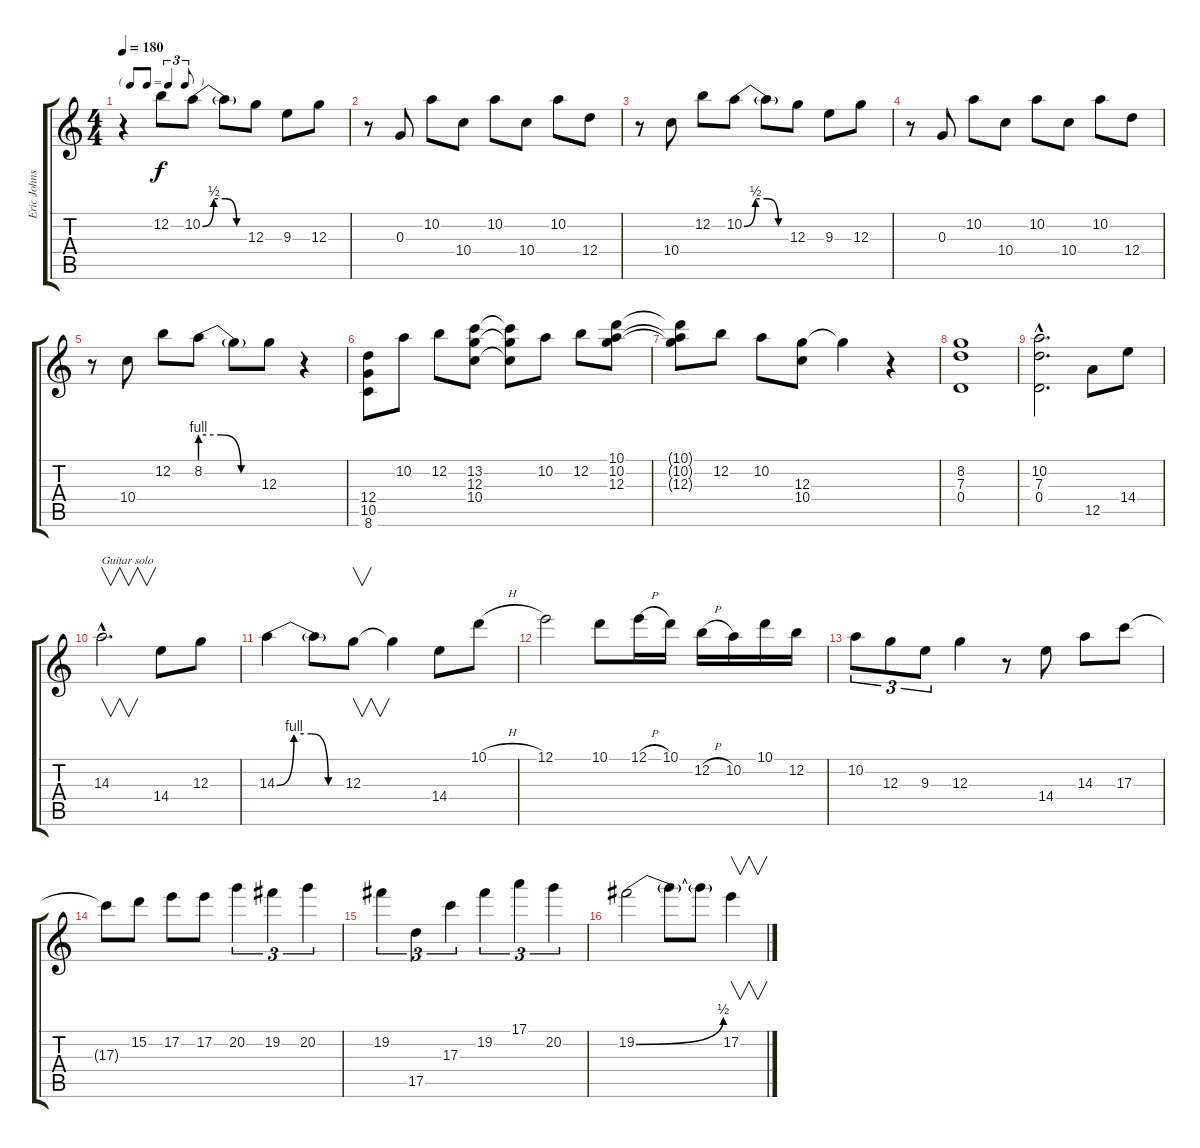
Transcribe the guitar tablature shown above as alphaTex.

\track ("Eric Johnson" "Eric Johns") {instrument distortionguitar}
\staff {score tabs}
\tuning (E4 B3 G3 D3 A2 E2) {hide}
\ts (4 4)
\tf triplet8th
\tempo 180
\clef g2
\ks c
r.4{dy f} 12.2.8 10.2{be (custom 0 0 15 2 30 2 45 0 60 0)}.8 10.2{t}.8 12.3.8 9.3.8 12.3.8 |
r.8 0.3.8 10.2.8 10.4.8 10.2.8 10.4.8 10.2.8 12.4.8 |
r.8 10.4.8 12.2.8 10.2{be (custom 0 0 15 2 30 2 45 0 60 0)}.8 10.2{t}.8 12.3.8 9.3.8 12.3.8 |
r.8 0.3.8 10.2.8 10.4.8 10.2.8 10.4.8 10.2.8 12.4.8 |
r.8 10.4.8 12.2.8 8.2{be (custom 0 4 20 4 40 0 60 0)}.8 8.2{t}.8 12.3.8 r.4 |
(12.4 10.5 8.6).8 10.2.8 12.2.8 (13.2 12.3 10.4).8 (13.2{t} 12.3{t} 10.4{t}).8 10.2.8 12.2.8 (10.1 10.2 12.3).8 |
(10.1{t} 10.2{t} 12.3{t}).8 12.2.8 10.2.8 (12.3 10.4).8 12.3{t}.4 r.4 |
(8.2 7.3 0.4).1 |
(10.2{hac} 7.3{hac} 0.4{hac}).2{d} 12.5.8 14.4.8 |
14.3{hac}.2{v d txt "Guitar solo"} 14.4.8 12.3.8 |
14.3{be (custom 0 0 15 4 30 4 45 0 60 0)}.4 14.3{t}.8 12.3.8{v} 12.3{t}.4 14.4.8 10.1{h}.8 |
12.1.2 10.1.8 12.1{h}.16 10.1.16 12.2{h}.16 10.2.16 10.1.16 12.2.16 |
10.2.8{tu (3 2)} 12.3.8{tu (3 2)} 9.3.8{tu (3 2)} 12.3.4 r.8 14.4.8 14.3.8 17.3.8 |
17.3{t}.8 15.2.8 17.2.8 17.2.8 20.2.4{tu (3 2)} 19.2.4{tu (3 2)} 20.2.4{tu (3 2)} |
19.2.4{tu (3 2)} 17.5.4{tu (3 2)} 17.3.4{tu (3 2)} 19.2.4{tu (3 2)} 17.1.4{tu (3 2)} 20.2.4{tu (3 2)} |
19.2{be (bend 0 0 60 2)}.2 19.2{t}.8 19.2{t}.8 17.2.4{v}
